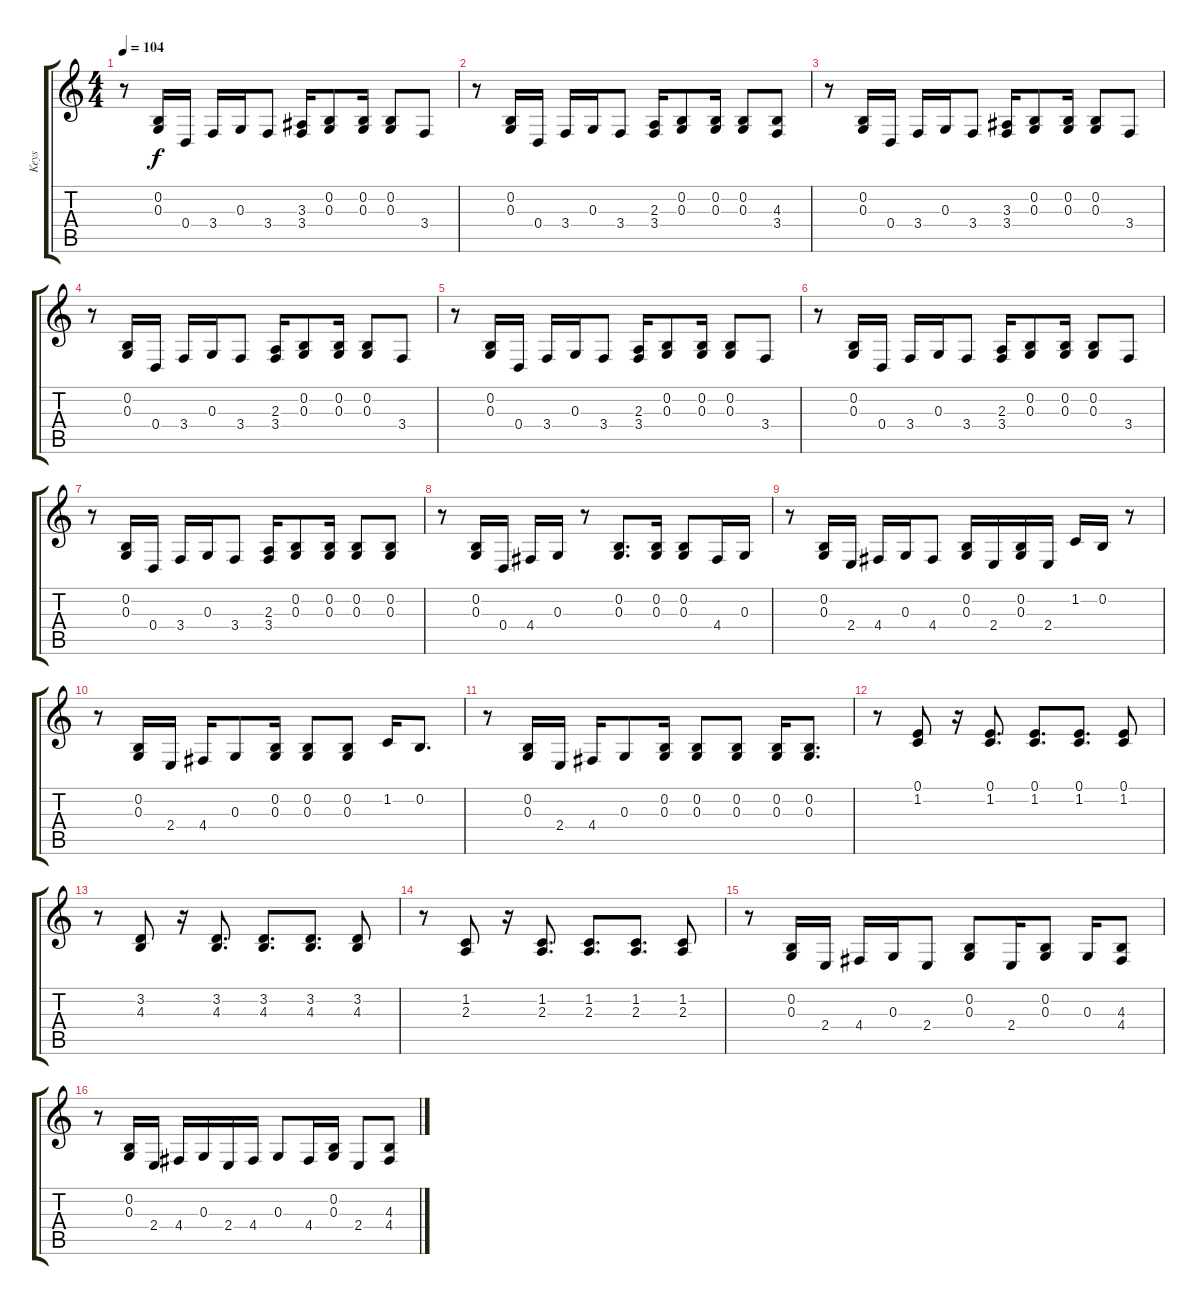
\track ("Keys" "Keys") {instrument acousticgrandpiano}
\staff {score tabs}
\tuning (E4 B3 G3 D3 A2 E2) {hide}
\ts (4 4)
\tempo 104
\clef g2
\ks c
r.8{dy f} (0.2 0.3).16 0.4.16 3.4.16 0.3.16 3.4.8 (3.3 3.4).16 (0.2 0.3).8 (0.2 0.3).16 (0.2 0.3).8 3.4.8 |
r.8 (0.2 0.3).16 0.4.16 3.4.16 0.3.16 3.4.8 (2.3 3.4).16 (0.2 0.3).8 (0.2 0.3).16 (0.2 0.3).8 (4.3 3.4).8 |
r.8 (0.2 0.3).16 0.4.16 3.4.16 0.3.16 3.4.8 (3.3 3.4).16 (0.2 0.3).8 (0.2 0.3).16 (0.2 0.3).8 3.4.8 |
r.8 (0.2 0.3).16 0.4.16 3.4.16 0.3.16 3.4.8 (2.3 3.4).16 (0.2 0.3).8 (0.2 0.3).16 (0.2 0.3).8 3.4.8 |
r.8 (0.2 0.3).16 0.4.16 3.4.16 0.3.16 3.4.8 (2.3 3.4).16 (0.2 0.3).8 (0.2 0.3).16 (0.2 0.3).8 3.4.8 |
r.8 (0.2 0.3).16 0.4.16 3.4.16 0.3.16 3.4.8 (2.3 3.4).16 (0.2 0.3).8 (0.2 0.3).16 (0.2 0.3).8 3.4.8 |
r.8 (0.2 0.3).16 0.4.16 3.4.16 0.3.16 3.4.8 (2.3 3.4).16 (0.2 0.3).8 (0.2 0.3).16 (0.2 0.3).8 (0.2 0.3).8 |
r.8 (0.2 0.3).16 0.4.16 4.4.16 0.3.16 r.8 (0.2 0.3).8{d} (0.2 0.3).16 (0.2 0.3).8 4.4.16 0.3.16 |
r.8 (0.2 0.3).16 2.4.16 4.4.16 0.3.16 4.4.8 (0.2 0.3).16 2.4.16 (0.2 0.3).16 2.4.16 1.2.16 0.2.16 r.8 |
r.8 (0.2 0.3).16 2.4.16 4.4.16 0.3.8 (0.2 0.3).16 (0.2 0.3).8 (0.2 0.3).8 1.2.16 0.2.8{d} |
r.8 (0.2 0.3).16 2.4.16 4.4.16 0.3.8 (0.2 0.3).16 (0.2 0.3).8 (0.2 0.3).8 (0.2 0.3).16 (0.2 0.3).8{d} |
r.8 (0.1 1.2).8 r.16 (0.1 1.2).8{d} (0.1 1.2).8{d} (0.1 1.2).8{d} (0.1 1.2).8 |
r.8 (3.2 4.3).8 r.16 (3.2 4.3).8{d} (3.2 4.3).8{d} (3.2 4.3).8{d} (3.2 4.3).8 |
r.8 (1.2 2.3).8 r.16 (1.2 2.3).8{d} (1.2 2.3).8{d} (1.2 2.3).8{d} (1.2 2.3).8 |
r.8 (0.2 0.3).16 2.4.16 4.4.16 0.3.16 2.4.8 (0.2 0.3).8 2.4.16 (0.2 0.3).8 0.3.16 (4.3 4.4).8 |
r.8 (0.2 0.3).16 2.4.16 4.4.16 0.3.16 2.4.16 4.4.16 0.3.8 4.4.16 (0.2 0.3).16 2.4.8 (4.3 4.4).8
